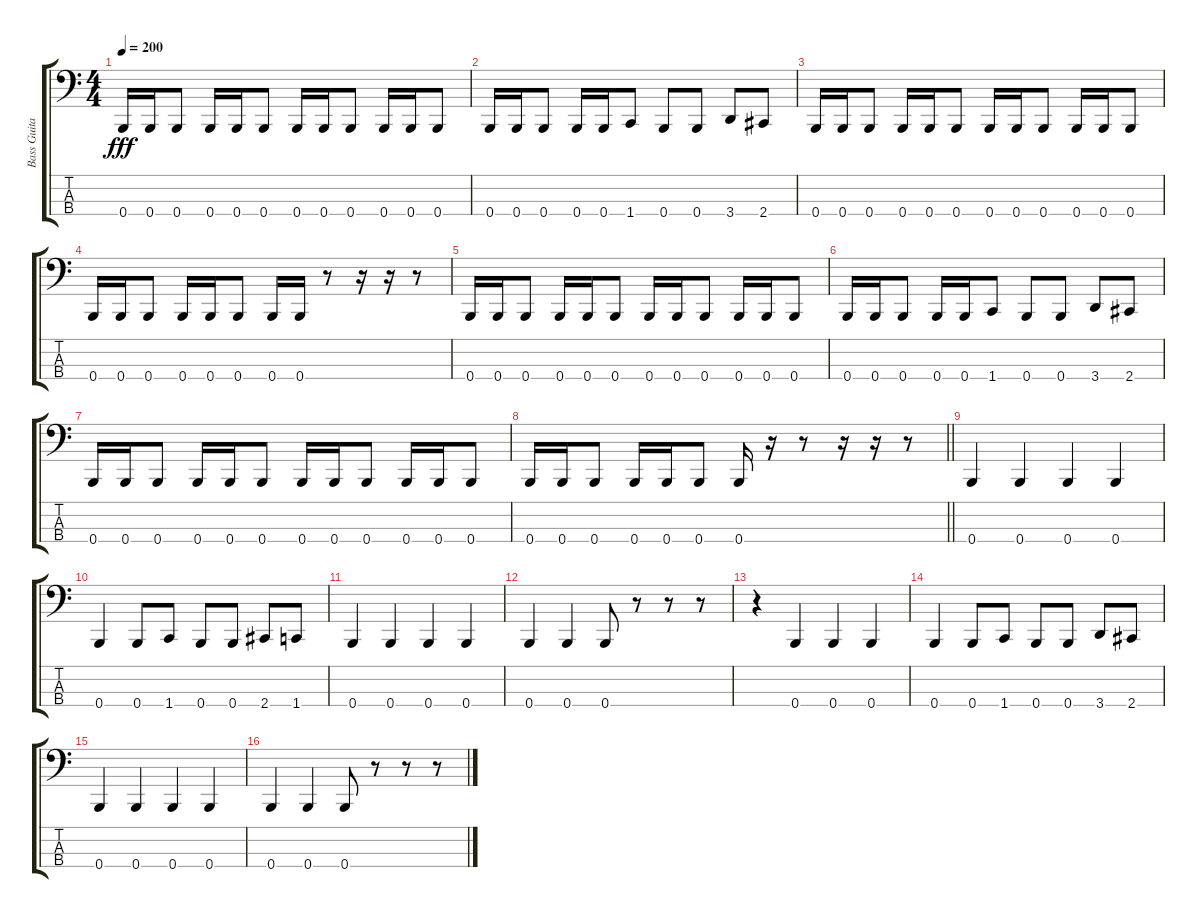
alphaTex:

\track ("Bass Guitar" "Bass Guita") {instrument electricbassfinger}
\staff {score tabs}
\tuning (E2 B1 E1 B0) {hide}
\ts (4 4)
\tempo 200
\clef f4
\ks c
0.4.16{dy fff} 0.4.16 0.4.8 0.4.16 0.4.16 0.4.8 0.4.16 0.4.16 0.4.8 0.4.16 0.4.16 0.4.8 |
0.4.16 0.4.16 0.4.8 0.4.16 0.4.16 1.4.8 0.4.8 0.4.8 3.4.8 2.4.8 |
0.4.16 0.4.16 0.4.8 0.4.16 0.4.16 0.4.8 0.4.16 0.4.16 0.4.8 0.4.16 0.4.16 0.4.8 |
0.4.16 0.4.16 0.4.8 0.4.16 0.4.16 0.4.8 0.4.16 0.4.16 r.8 r.16 r.16 r.8 |
0.4.16 0.4.16 0.4.8 0.4.16 0.4.16 0.4.8 0.4.16 0.4.16 0.4.8 0.4.16 0.4.16 0.4.8 |
0.4.16 0.4.16 0.4.8 0.4.16 0.4.16 1.4.8 0.4.8 0.4.8 3.4.8 2.4.8 |
0.4.16 0.4.16 0.4.8 0.4.16 0.4.16 0.4.8 0.4.16 0.4.16 0.4.8 0.4.16 0.4.16 0.4.8 |
\barLineRight lightlight
0.4.16 0.4.16 0.4.8 0.4.16 0.4.16 0.4.8 0.4.16 r.16 r.8 r.16 r.16 r.8 |
\section ("" "")
0.4.4 0.4.4 0.4.4 0.4.4 |
0.4.4 0.4.8 1.4.8 0.4.8 0.4.8 2.4.8 1.4.8 |
0.4.4 0.4.4 0.4.4 0.4.4 |
0.4.4 0.4.4 0.4.8 r.8 r.8 r.8 |
r.4 0.4.4 0.4.4 0.4.4 |
0.4.4 0.4.8 1.4.8 0.4.8 0.4.8 3.4.8 2.4.8 |
0.4.4 0.4.4 0.4.4 0.4.4 |
0.4.4 0.4.4 0.4.8 r.8 r.8 r.8
